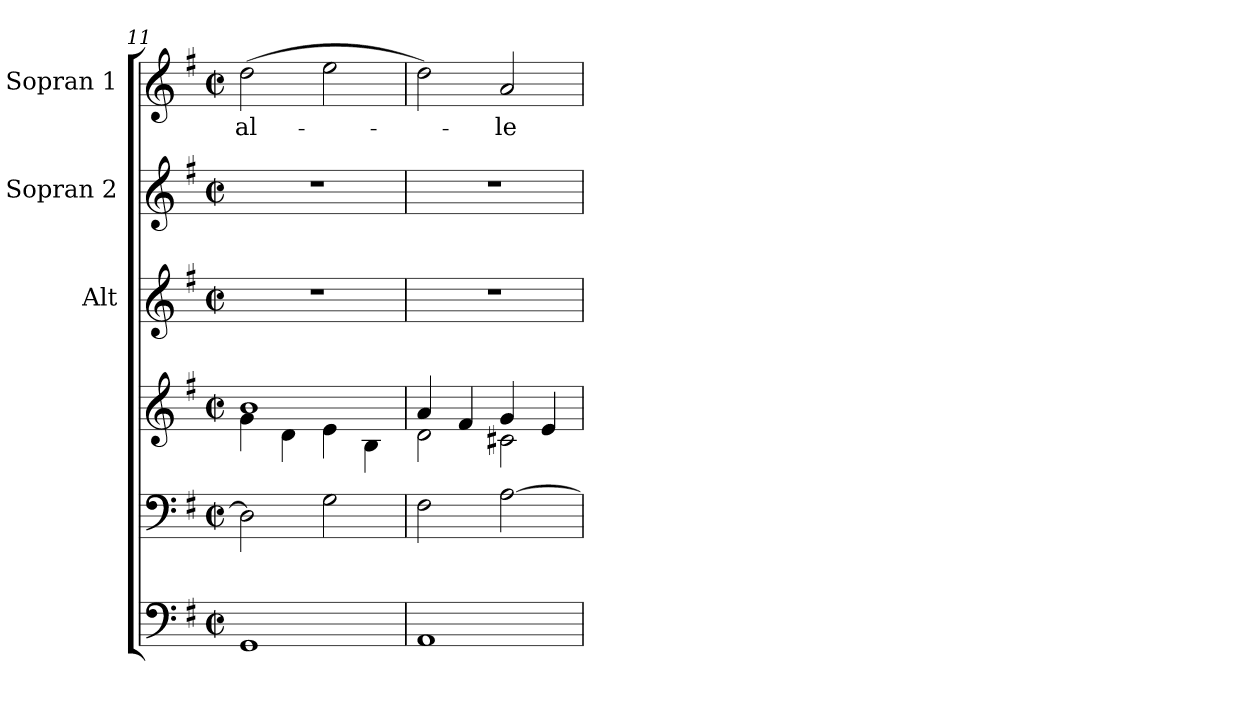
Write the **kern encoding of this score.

**kern	**kern	**kern	**kern	**kern	**kern	**text
*part5	*part4	*part4	*part3	*part2	*part1	*part1
*staff6	*staff5	*staff4	*staff3	*staff2	*staff1	*staff1
*	*	*	*I"Alt	*I"Sopran 2	*I"Sopran 1	*
*	*	*	*I'A.	*I'S. 2	*I'S. 1	*
*clefF4	*clefF4	*clefG2	*clefG2	*clefG2	*clefG2	*
*k[f#]	*k[f#]	*k[f#]	*k[f#]	*k[f#]	*k[f#]	*
*G:	*G:	*G:	*G:	*G:	*G:	*
*M2/2	*M2/2	*M2/2	*M2/2	*M2/2	*M2/2	*
*met(c|)	*met(c|)	*met(c|)	*met(c|)	*met(c|)	*met(c|)	*
=11	=11	=11	=11	=11	=11	=11
*	*	*^	*	*	*	*
!	!	!	!	!	!	!	!LO:LY:b
1GG	2D\]	1b	4g\	1r	1r	(>2dd\	al-
.	.	.	4d\	.	.	.	.
.	2G\	.	4e\	.	.	2ee\	.
.	.	.	4B\	.	.	.	.
=12	=12	=12	=12	=12	=12	=12	=12
1AA	2F#\	4a/	2d\	1r	1r	2dd\)	.
.	.	4f#/	.	.	.	.	.
!	!	!	!	!	!	!	!LO:LY:b
.	[2A\	4g/	2c#X\	.	.	2a/	-le-
.	.	4e/	.	.	.	.	.
*	*	*v	*v	*	*	*	*
=	=	=	=	=	=	=
*-	*-	*-	*-	*-	*-	*-
